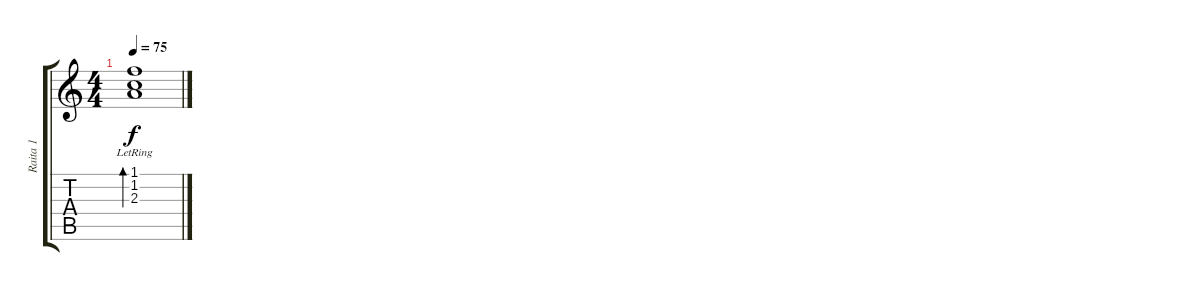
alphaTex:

\track ("Raita 1" "Raita 1") {instrument acousticguitarsteel}
\staff {score tabs}
\tuning (E4 B3 G3 D3 A2 E2) {hide}
\ts (4 4)
\tempo 75
\clef g2
\ks c
(1.1 1.2 2.3{lr}).1{bd 240 dy f}
